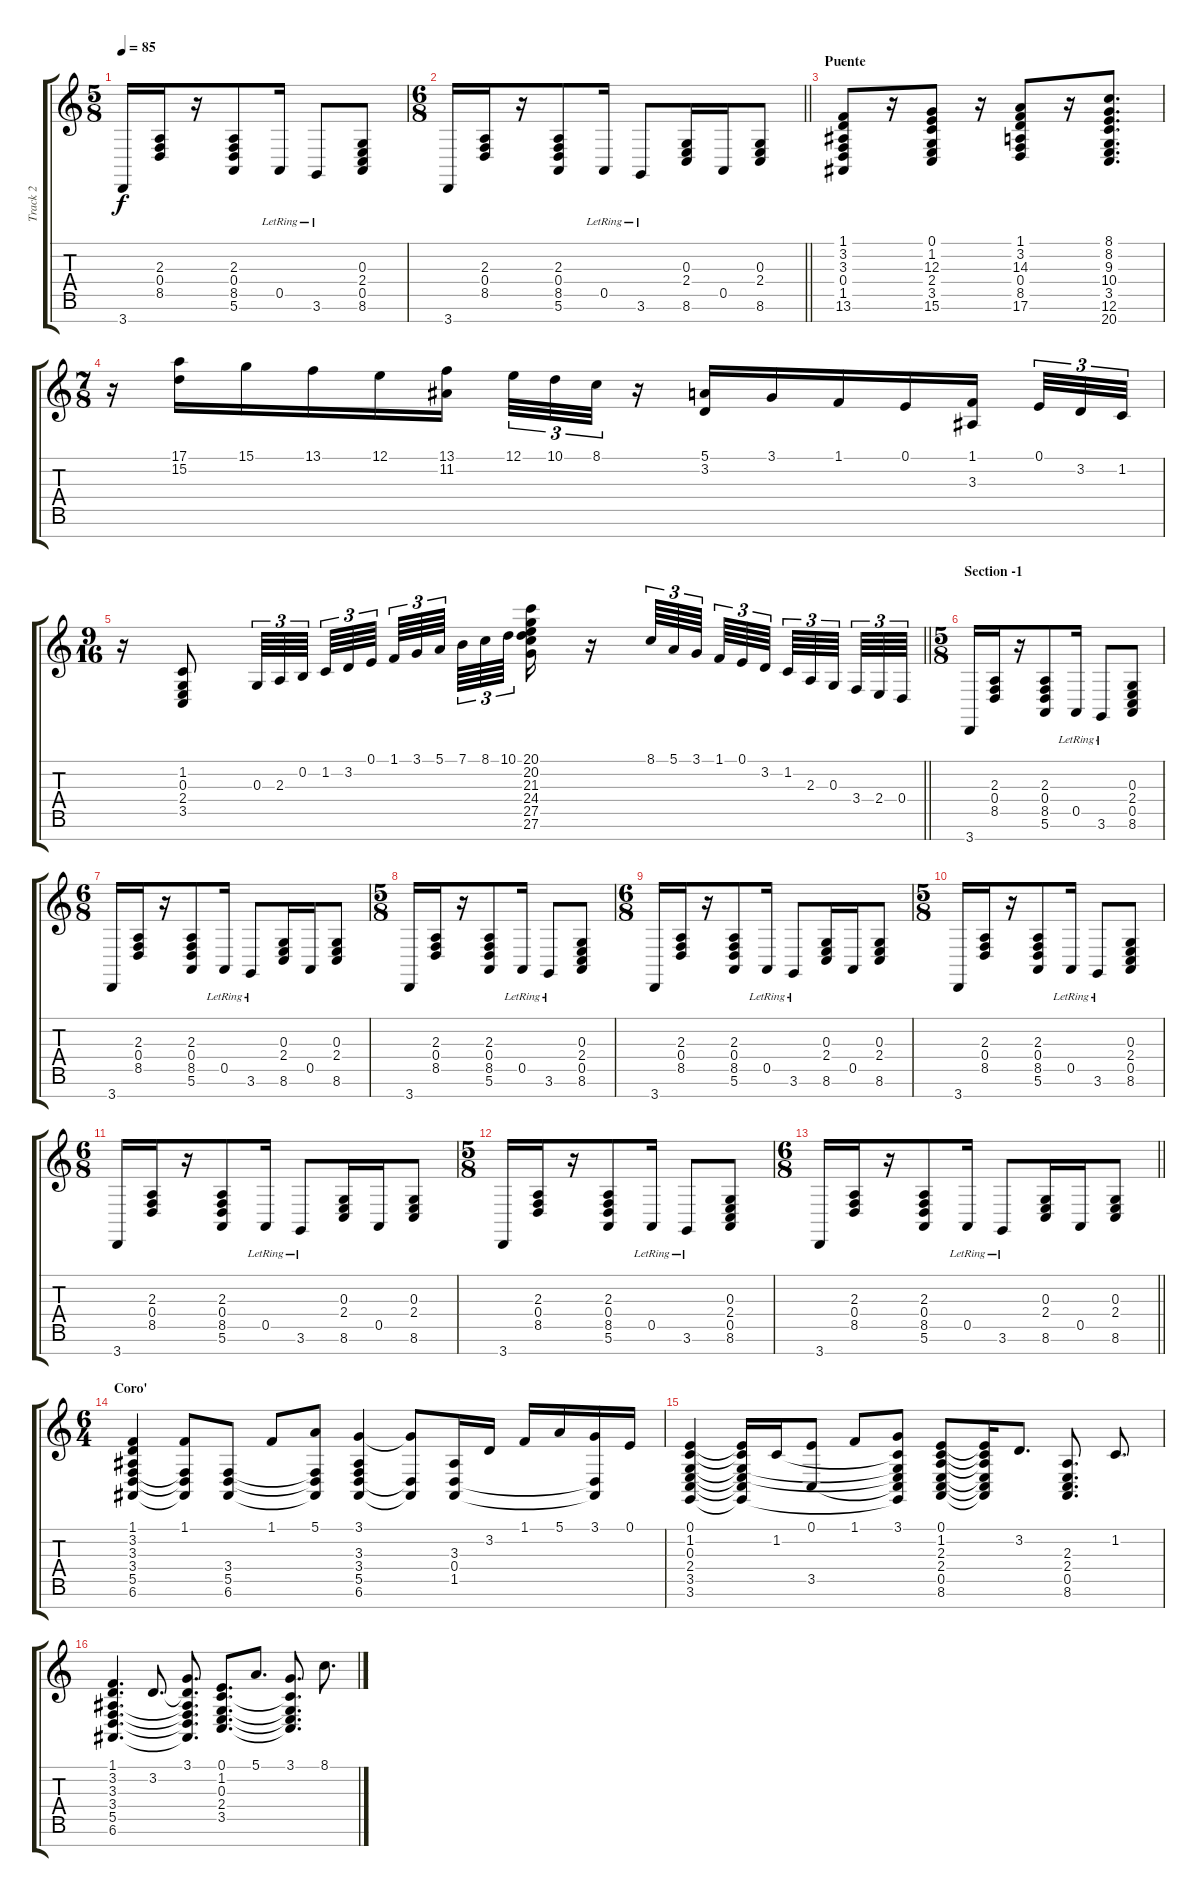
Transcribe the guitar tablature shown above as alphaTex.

\track ("Track 2" "Track 2") {instrument acousticgrandpiano}
\staff {score tabs}
\tuning (E4 B3 G3 D3 A2 E2 B1) {hide}
\ts (5 8)
\tempo 85
\clef g2
\ks c
3.7.16{dy f} (2.3 0.4 8.5).16 r.16 (2.3 0.4 8.5 5.6).8 0.5{lr}.16 3.6{lr}.8 (0.3 2.4 0.5 8.6).8 |
\ts (6 8)
\barLineRight lightlight
3.7.16 (2.3 0.4 8.5).16 r.16 (2.3 0.4 8.5 5.6).8 0.5{lr}.16 3.6{lr}.8 (0.3 2.4 8.6).16 0.5.16 (0.3 2.4 8.6).8 |
\section ("" "Puente")
(1.1 3.2 3.3 0.4 1.5 13.6).8 r.16 (0.1 1.2 12.3 2.4 3.5 15.6).8 r.16 (1.1 3.2 14.3 0.4 8.5 17.6).8 r.16 (8.1 8.2 9.3 10.4 3.5 12.6 20.7).8{d} |
\ts (7 8)
r.16 (17.1 15.2).16 15.1.16 13.1.16 12.1.16 (13.1 11.2).16 12.1.32{tu (3 2)} 10.1.32{tu (3 2)} 8.1.32{tu (3 2)} r.16 (5.1 3.2).16 3.1.16 1.1.16 0.1.16 (1.1 3.3).16{beam splitsecondary} 0.1.32{tu (3 2)} 3.2.32{tu (3 2)} 1.2.32{tu (3 2)} |
\ts (9 16)
\barLineRight lightlight
r.16 (1.2 0.3 2.4 3.5).8 0.3.64{tu (3 2)} 2.3.64{tu (3 2)} 0.2.64{tu (3 2) beam splitsecondary} 1.2.64{tu (3 2)} 3.2.64{tu (3 2)} 0.1.64{tu (3 2) beam splitsecondary} 1.1.64{tu (3 2)} 3.1.64{tu (3 2)} 5.1.64{tu (3 2) beam splitsecondary} 7.1.64{tu (3 2)} 8.1.64{tu (3 2)} 10.1.64{tu (3 2) beam splitsecondary} (20.1 20.2 21.3 24.4 27.5 27.6).16 r.16 8.1.64{tu (3 2)} 5.1.64{tu (3 2)} 3.1.64{tu (3 2) beam splitsecondary} 1.1.64{tu (3 2)} 0.1.64{tu (3 2)} 3.2.64{tu (3 2) beam splitsecondary} 1.2.64{tu (3 2)} 2.3.64{tu (3 2)} 0.3.64{tu (3 2) beam splitsecondary} 3.4.64{tu (3 2)} 2.4.64{tu (3 2)} 0.4.64{tu (3 2)} |
\ts (5 8)
\section ("" "Section -1")
3.7.16 (2.3 0.4 8.5).16 r.16 (2.3 0.4 8.5 5.6).8 0.5{lr}.16 3.6{lr}.8 (0.3 2.4 0.5 8.6).8 |
\ts (6 8)
3.7.16 (2.3 0.4 8.5).16 r.16 (2.3 0.4 8.5 5.6).8 0.5{lr}.16 3.6{lr}.8 (0.3 2.4 8.6).16 0.5.16 (0.3 2.4 8.6).8 |
\ts (5 8)
3.7.16 (2.3 0.4 8.5).16 r.16 (2.3 0.4 8.5 5.6).8 0.5{lr}.16 3.6{lr}.8 (0.3 2.4 0.5 8.6).8 |
\ts (6 8)
3.7.16 (2.3 0.4 8.5).16 r.16 (2.3 0.4 8.5 5.6).8 0.5{lr}.16 3.6{lr}.8 (0.3 2.4 8.6).16 0.5.16 (0.3 2.4 8.6).8 |
\ts (5 8)
3.7.16 (2.3 0.4 8.5).16 r.16 (2.3 0.4 8.5 5.6).8 0.5{lr}.16 3.6{lr}.8 (0.3 2.4 0.5 8.6).8 |
\ts (6 8)
3.7.16 (2.3 0.4 8.5).16 r.16 (2.3 0.4 8.5 5.6).8 0.5{lr}.16 3.6{lr}.8 (0.3 2.4 8.6).16 0.5.16 (0.3 2.4 8.6).8 |
\ts (5 8)
3.7.16 (2.3 0.4 8.5).16 r.16 (2.3 0.4 8.5 5.6).8 0.5{lr}.16 3.6{lr}.8 (0.3 2.4 0.5 8.6).8 |
\ts (6 8)
\barLineRight lightlight
3.7.16 (2.3 0.4 8.5).16 r.16 (2.3 0.4 8.5 5.6).8 0.5{lr}.16 3.6{lr}.8 (0.3 2.4 8.6).16 0.5.16 (0.3 2.4 8.6).8 |
\ts (6 4)
\section ("" "Coro'")
(1.1 3.2 3.3 3.4 5.5 6.6).4 (1.1 3.4{t} 5.5{t} 6.6{t}).8 (3.4 5.5 6.6).8 1.1.8 (5.1 3.4{t} 5.5{t} 6.6{t}).8 (3.1 3.3 3.4 5.5 6.6).4 (3.1{t} 5.5{t} 6.6{t}).8 (3.3 0.4 1.5).16 3.2.16 1.1.16 5.1.16 (3.1 0.4{t} 1.5{t}).16 0.1.16 |
(0.1 1.2 0.3 2.4 3.5 3.6).4 (0.1{t} 1.2{t} 0.3{t} 2.4{t} 3.5{t} 3.6{t}).16 1.2.16 (0.1 3.5).8 1.1.8 (3.1 1.2{t} 0.3{t} 2.4{t} 3.5{t} 3.6{t}).8 (0.1 1.2 2.3 2.4 0.5 8.6).8 (0.1{t} 1.2{t} 2.3{t} 2.4{t} 0.5{t} 8.6{t}).16 3.2.8{d} (2.3 2.4 0.5 8.6).8{d} 1.2.8{d} |
(1.1 3.2 3.3 3.4 5.5 6.6).4{d} 3.2.8{d} (3.1 3.2{t} 3.3{t} 3.4{t} 5.5{t} 6.6{t}).8{d} (0.1 1.2 0.3 2.4 3.5).8{d} 5.1.8{d} (3.1 1.2{t} 0.3{t} 2.4{t} 3.5{t}).8{d} 8.1.8{d}
